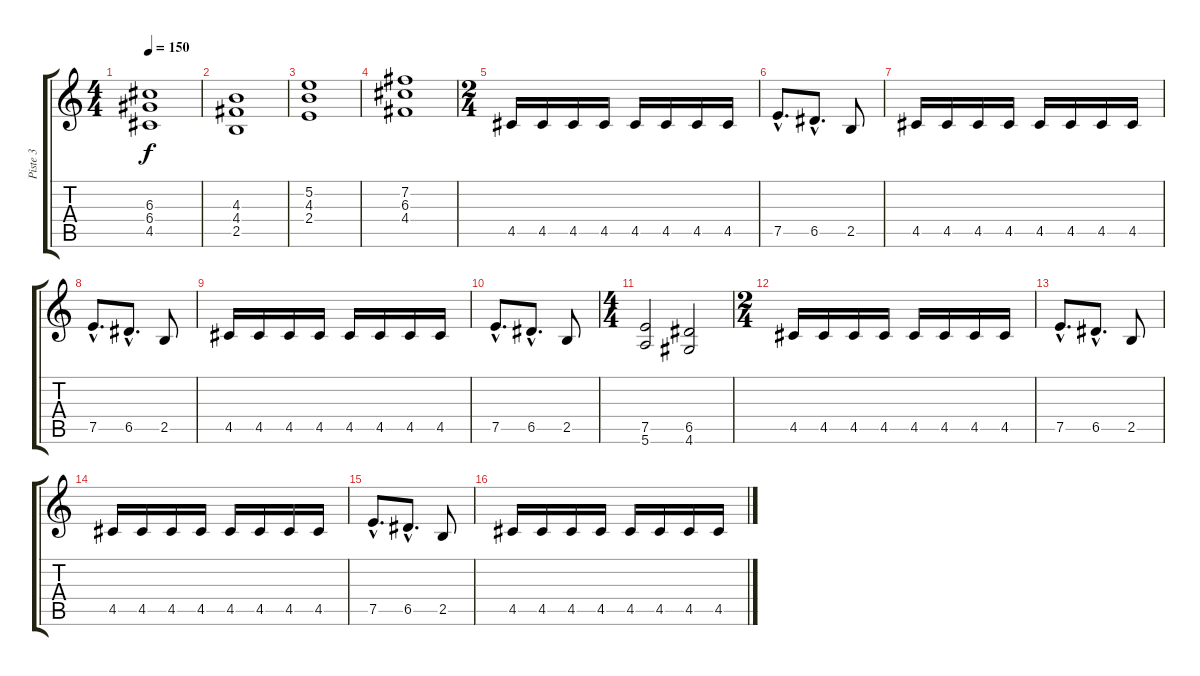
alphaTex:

\track ("Piste 3" "Piste 3") {instrument distortionguitar}
\staff {score tabs}
\tuning (E4 B3 G3 D3 A2 E2) {hide}
\ts (4 4)
\tempo 150
\clef g2
\ks c
(6.3 6.4 4.5).1{dy f} |
(4.3 4.4 2.5).1 |
(5.2 4.3 2.4).1 |
(7.2 6.3 4.4).1 |
\ts (2 4)
4.5.16 4.5.16 4.5.16 4.5.16 4.5.16 4.5.16 4.5.16 4.5.16 |
7.5{hac}.8{d} 6.5{hac}.8{d} 2.5.8 |
4.5.16 4.5.16 4.5.16 4.5.16 4.5.16 4.5.16 4.5.16 4.5.16 |
7.5{hac}.8{d} 6.5{hac}.8{d} 2.5.8 |
4.5.16 4.5.16 4.5.16 4.5.16 4.5.16 4.5.16 4.5.16 4.5.16 |
7.5{hac}.8{d} 6.5{hac}.8{d} 2.5.8 |
\ts (4 4)
(7.5 5.6).2 (6.5 4.6).2 |
\ts (2 4)
4.5.16 4.5.16 4.5.16 4.5.16 4.5.16 4.5.16 4.5.16 4.5.16 |
7.5{hac}.8{d} 6.5{hac}.8{d} 2.5.8 |
4.5.16 4.5.16 4.5.16 4.5.16 4.5.16 4.5.16 4.5.16 4.5.16 |
7.5{hac}.8{d} 6.5{hac}.8{d} 2.5.8 |
4.5.16 4.5.16 4.5.16 4.5.16 4.5.16 4.5.16 4.5.16 4.5.16
